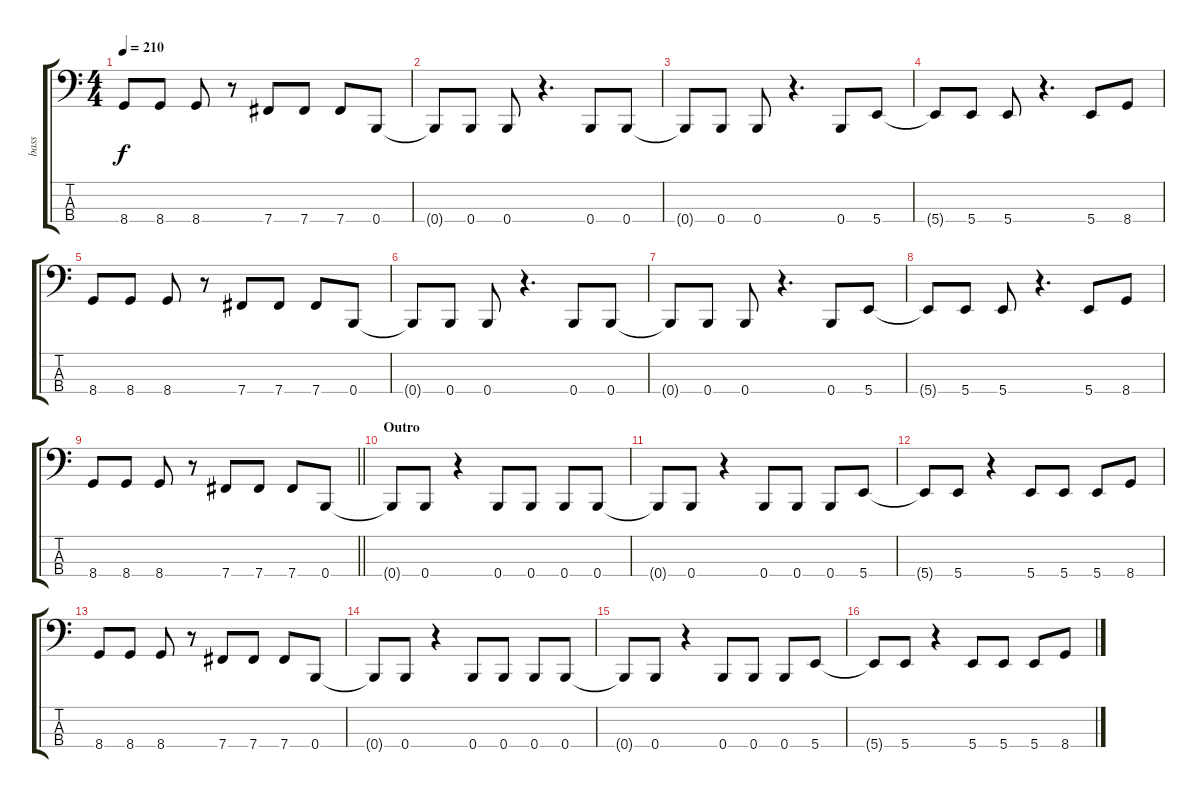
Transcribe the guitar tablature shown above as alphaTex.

\track ("bass" "bass") {solo instrument electricbassfinger}
\staff {score tabs}
\tuning (E2 B1 Gb1 B0) {hide}
\ts (4 4)
\tempo 210
\clef f4
\ks c
8.4.8{dy f} 8.4.8 8.4.8 r.8 7.4.8 7.4.8 7.4.8 0.4.8 |
0.4{t}.8 0.4.8 0.4.8 r.4{d} 0.4.8 0.4.8 |
0.4{t}.8 0.4.8 0.4.8 r.4{d} 0.4.8 5.4.8 |
5.4{t}.8 5.4.8 5.4.8 r.4{d} 5.4.8 8.4.8 |
8.4.8 8.4.8 8.4.8 r.8 7.4.8 7.4.8 7.4.8 0.4.8 |
0.4{t}.8 0.4.8 0.4.8 r.4{d} 0.4.8 0.4.8 |
0.4{t}.8 0.4.8 0.4.8 r.4{d} 0.4.8 5.4.8 |
5.4{t}.8 5.4.8 5.4.8 r.4{d} 5.4.8 8.4.8 |
\barLineRight lightlight
8.4.8 8.4.8 8.4.8 r.8 7.4.8 7.4.8 7.4.8 0.4.8 |
\section ("" "Outro")
0.4{t}.8 0.4.8 r.4 0.4.8 0.4.8 0.4.8 0.4.8 |
0.4{t}.8 0.4.8 r.4 0.4.8 0.4.8 0.4.8 5.4.8 |
5.4{t}.8 5.4.8 r.4 5.4.8 5.4.8 5.4.8 8.4.8 |
8.4.8 8.4.8 8.4.8 r.8 7.4.8 7.4.8 7.4.8 0.4.8 |
0.4{t}.8 0.4.8 r.4 0.4.8 0.4.8 0.4.8 0.4.8 |
0.4{t}.8 0.4.8 r.4 0.4.8 0.4.8 0.4.8 5.4.8 |
5.4{t}.8 5.4.8 r.4 5.4.8 5.4.8 5.4.8 8.4.8
